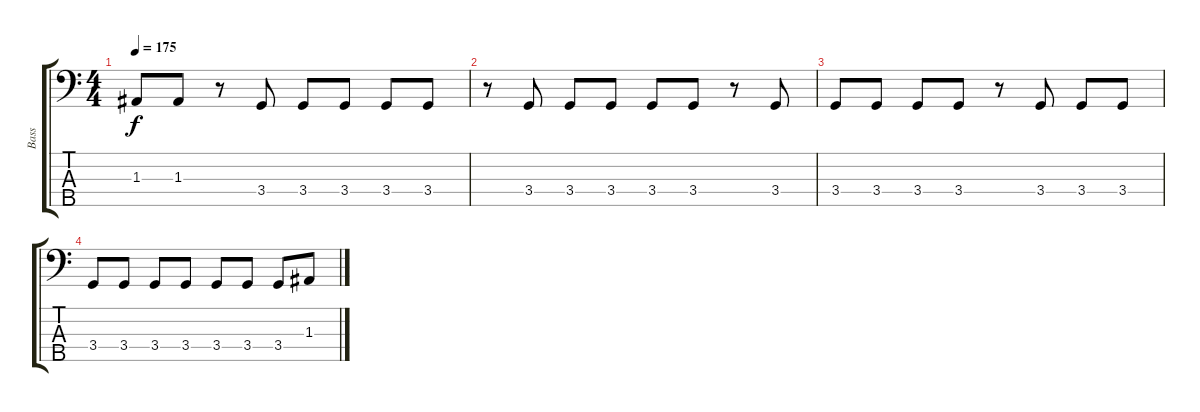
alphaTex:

\track ("Bass" "Bass") {instrument electricbasspick}
\staff {score tabs}
\tuning (G2 D2 A1 E1 B0) {hide}
\ts (4 4)
\tempo 175
\clef f4
\ks c
1.3.8{dy f} 1.3.8 r.8 3.4.8 3.4.8 3.4.8 3.4.8 3.4.8 |
r.8 3.4.8 3.4.8 3.4.8 3.4.8 3.4.8 r.8 3.4.8 |
3.4.8 3.4.8 3.4.8 3.4.8 r.8 3.4.8 3.4.8 3.4.8 |
3.4.8 3.4.8 3.4.8 3.4.8 3.4.8 3.4.8 3.4.8 1.3.8
